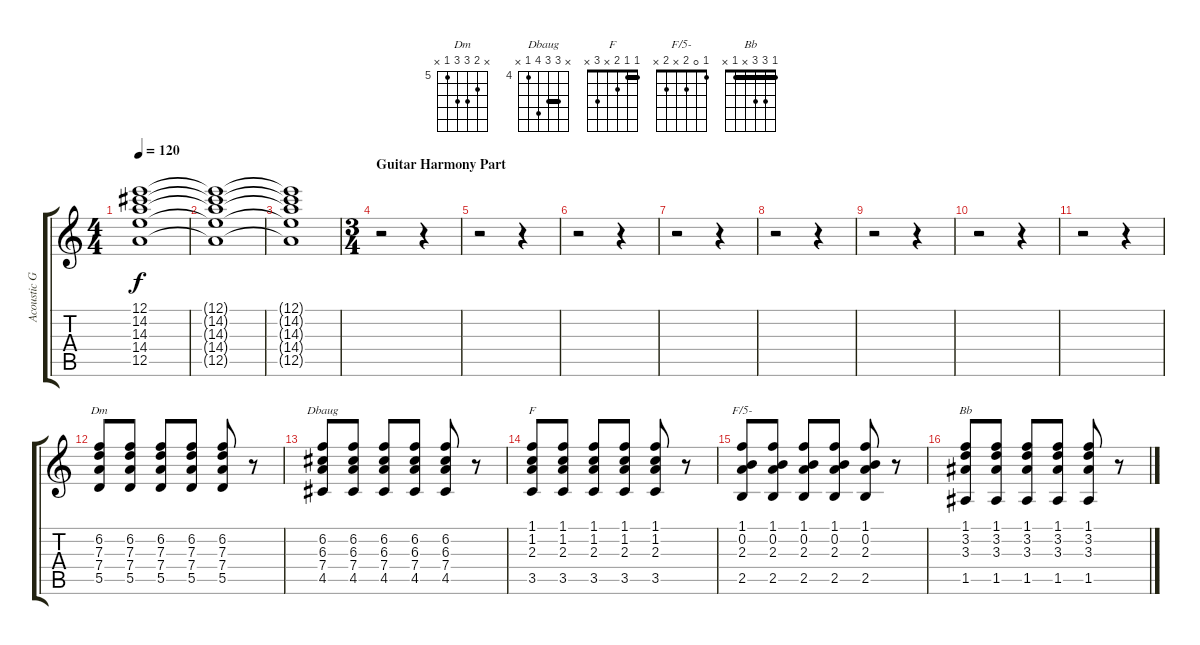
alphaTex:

\track ("Acoustic Guitar (rhythm)" "Acoustic G") {instrument acousticguitarnylon}
\staff {score tabs}
\tuning (E4 B3 G3 D3 A2 E2) {hide}
\chord ("Dm" x 6 7 7 5 x) {firstfret 5}
\chord ("Dbaug" x 6 6 7 4 x) {firstfret 4 barre 6}
\chord ("F" 1 1 2 x 3 x) {barre 1}
\chord ("F/5-" 1 0 2 x 2 x)
\chord ("Bb" 1 3 3 x 1 x) {barre 1}
\ts (4 4)
\tempo 120
\clef g2
\ks c
(12.1{t} 14.2{t} 14.3{t} 14.4{t} 12.5{t}).1{dy f} |
(12.1{t} 14.2{t} 14.3{t} 14.4{t} 12.5{t}).1 |
(12.1{t} 14.2{t} 14.3{t} 14.4{t} 12.5{t}).1 |
\ts (3 4)
\section ("" "Guitar Harmony Part")
r.2 r.4 |
r.2 r.4 |
r.2 r.4 |
r.2 r.4 |
r.2 r.4 |
r.2 r.4 |
r.2 r.4 |
r.2 r.4 |
(6.2 7.3 7.4 5.5).8{ch "Dm" volume 10} (6.2 7.3 7.4 5.5).8 (6.2 7.3 7.4 5.5).8 (6.2 7.3 7.4 5.5).8 (6.2 7.3 7.4 5.5).8 r.8 |
(6.2 6.3 7.4 4.5).8{ch "Dbaug"} (6.2 6.3 7.4 4.5).8 (6.2 6.3 7.4 4.5).8 (6.2 6.3 7.4 4.5).8 (6.2 6.3 7.4 4.5).8 r.8 |
(1.1 1.2 2.3 3.5).8{ch "F"} (1.1 1.2 2.3 3.5).8 (1.1 1.2 2.3 3.5).8 (1.1 1.2 2.3 3.5).8 (1.1 1.2 2.3 3.5).8 r.8 |
(1.1 0.2 2.3 2.5).8{ch "F/5-"} (1.1 0.2 2.3 2.5).8 (1.1 0.2 2.3 2.5).8 (1.1 0.2 2.3 2.5).8 (1.1 0.2 2.3 2.5).8 r.8 |
(1.1 3.2 3.3 1.5).8{ch "Bb"} (1.1 3.2 3.3 1.5).8 (1.1 3.2 3.3 1.5).8 (1.1 3.2 3.3 1.5).8 (1.1 3.2 3.3 1.5).8 r.8
